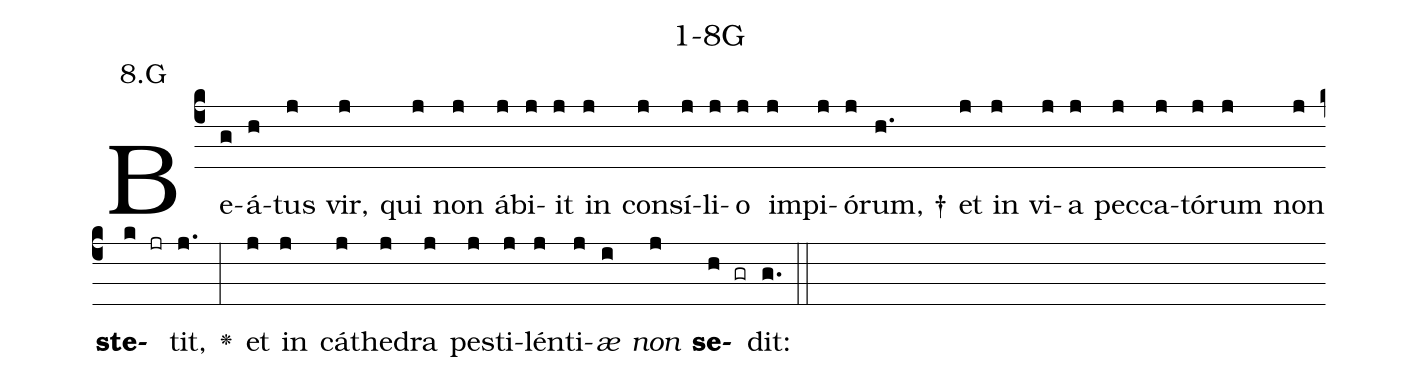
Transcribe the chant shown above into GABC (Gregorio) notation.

name: 1-8G;
annotation: 8.G;
%%
(c4)Be(g)á(h)tus(j) vir,(j) qui(j) non(j) áb(j)i(j)it(j) in(j) con(j)sí(j)li(j)o(j) im(j)pi(j)ó(j)rum, †(h.) et(j) in(j) vi(j)a(j) pec(j)ca(j)tó(j)rum(j) non(j) <b>ste</b>(k jr)tit,(j.) <v>\greheightstar</v>(:) et(j) in(j) cá(j)the(j)dra(j) pes(j)ti(j)lén(j)ti(j)<i>æ</i>(i) <i>non</i>(j) <b>se</b>(h gr)dit:(g.) (::)


%E(j) u(j) o(i) u(j) a(h) e.(g.) (::)
